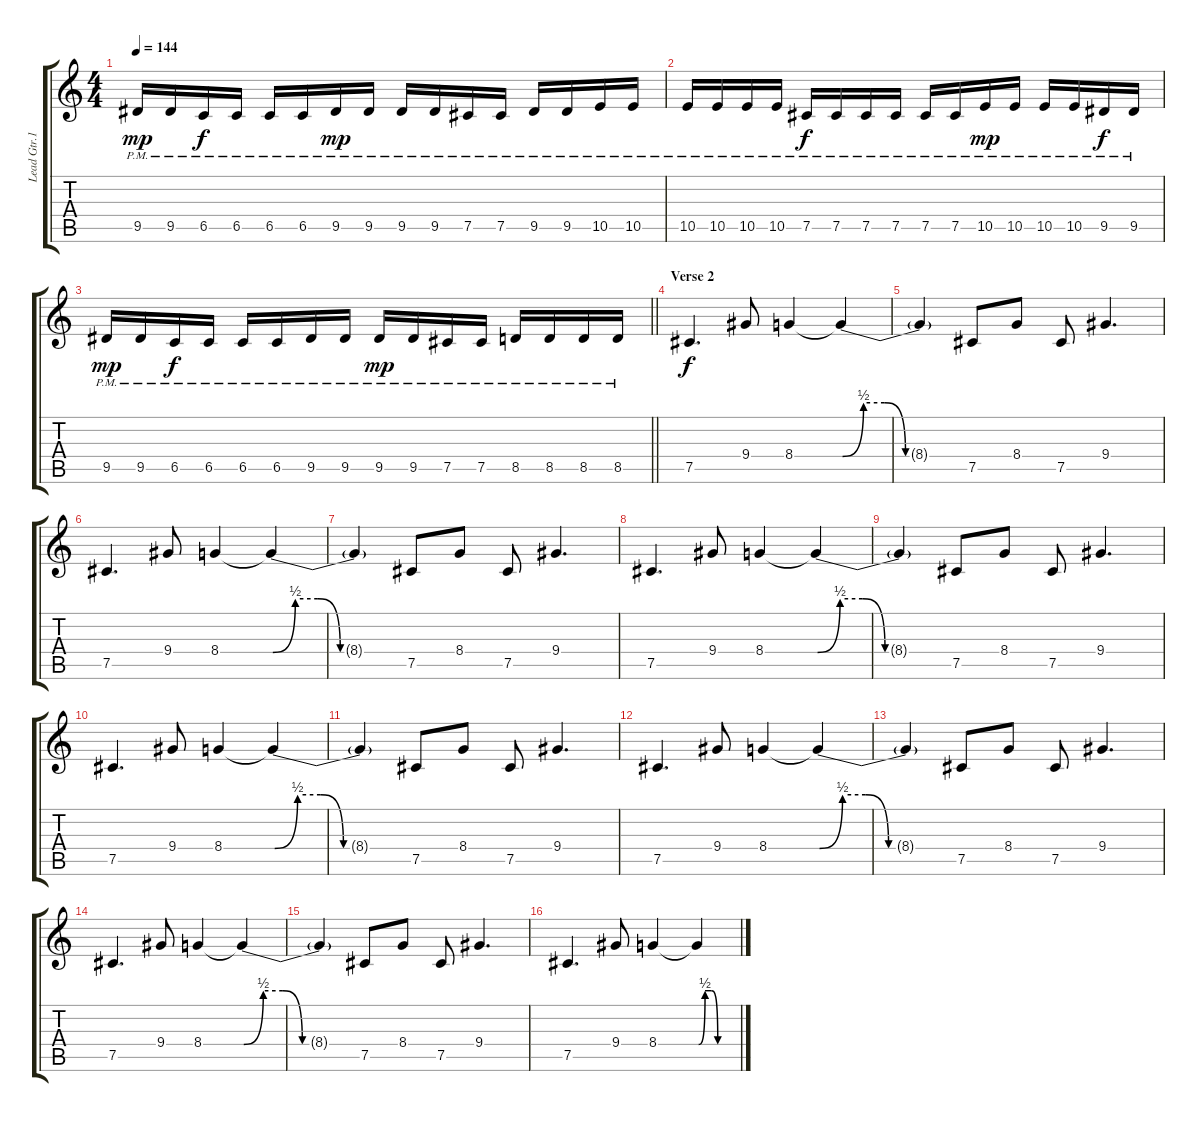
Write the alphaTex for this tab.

\track ("Lead Gtr.1" "Lead Gtr.1") {instrument distortionguitar}
\staff {score tabs}
\tuning (Db4 Ab3 E3 B2 Gb2 Db2) {hide}
\ts (4 4)
\tempo 144
\clef g2
\ks c
9.5{pm}.16{dy mp} 9.5{pm}.16 6.5{pm}.16{dy f} 6.5{pm}.16 6.5{pm}.16 6.5{pm}.16 9.5{pm}.16{dy mp} 9.5{pm}.16 9.5{pm}.16 9.5{pm}.16 7.5{pm}.16 7.5{pm}.16 9.5{pm}.16 9.5{pm}.16 10.5{pm}.16 10.5{pm}.16 |
10.5{pm}.16 10.5{pm}.16 10.5{pm}.16 10.5{pm}.16 7.5{pm}.16{dy f} 7.5{pm}.16 7.5{pm}.16 7.5{pm}.16 7.5{pm}.16 7.5{pm}.16 10.5{pm}.16{dy mp} 10.5{pm}.16 10.5{pm}.16 10.5{pm}.16 9.5{pm}.16{dy f} 9.5{pm}.16 |
\barLineRight lightlight
9.5{pm}.16{dy mp} 9.5{pm}.16 6.5{pm}.16{dy f} 6.5{pm}.16 6.5{pm}.16 6.5{pm}.16 9.5{pm}.16 9.5{pm}.16 9.5{pm}.16{dy mp} 9.5{pm}.16 7.5{pm}.16 7.5{pm}.16 8.5{pm}.16 8.5{pm}.16 8.5{pm}.16 8.5{pm}.16 |
\section ("" "Verse 2")
7.5.4{d dy f} 9.4.8 8.4.4 8.4{be (custom 0 0 10 2 20 2 30 0 60 0) t}.4 |
8.4{t}.4 7.5.8 8.4.8 7.5.8 9.4.4{d} |
7.5.4{d} 9.4.8 8.4.4 8.4{be (custom 0 0 10 2 20 2 30 0 60 0) t}.4 |
8.4{t}.4 7.5.8 8.4.8 7.5.8 9.4.4{d} |
7.5.4{d} 9.4.8 8.4.4 8.4{be (custom 0 0 10 2 20 2 30 0 60 0) t}.4 |
8.4{t}.4 7.5.8 8.4.8 7.5.8 9.4.4{d} |
7.5.4{d} 9.4.8 8.4.4 8.4{be (custom 0 0 10 2 20 2 30 0 60 0) t}.4 |
8.4{t}.4 7.5.8 8.4.8 7.5.8 9.4.4{d} |
7.5.4{d} 9.4.8 8.4.4 8.4{be (custom 0 0 10 2 20 2 30 0 60 0) t}.4 |
8.4{t}.4 7.5.8 8.4.8 7.5.8 9.4.4{d} |
7.5.4{d} 9.4.8 8.4.4 8.4{be (custom 0 0 10 2 20 2 30 0 60 0) t}.4 |
8.4{t}.4 7.5.8 8.4.8 7.5.8 9.4.4{d} |
7.5.4{d} 9.4.8 8.4.4 8.4{be (custom 0 0 10 2 20 2 30 0 60 0) t}.4
